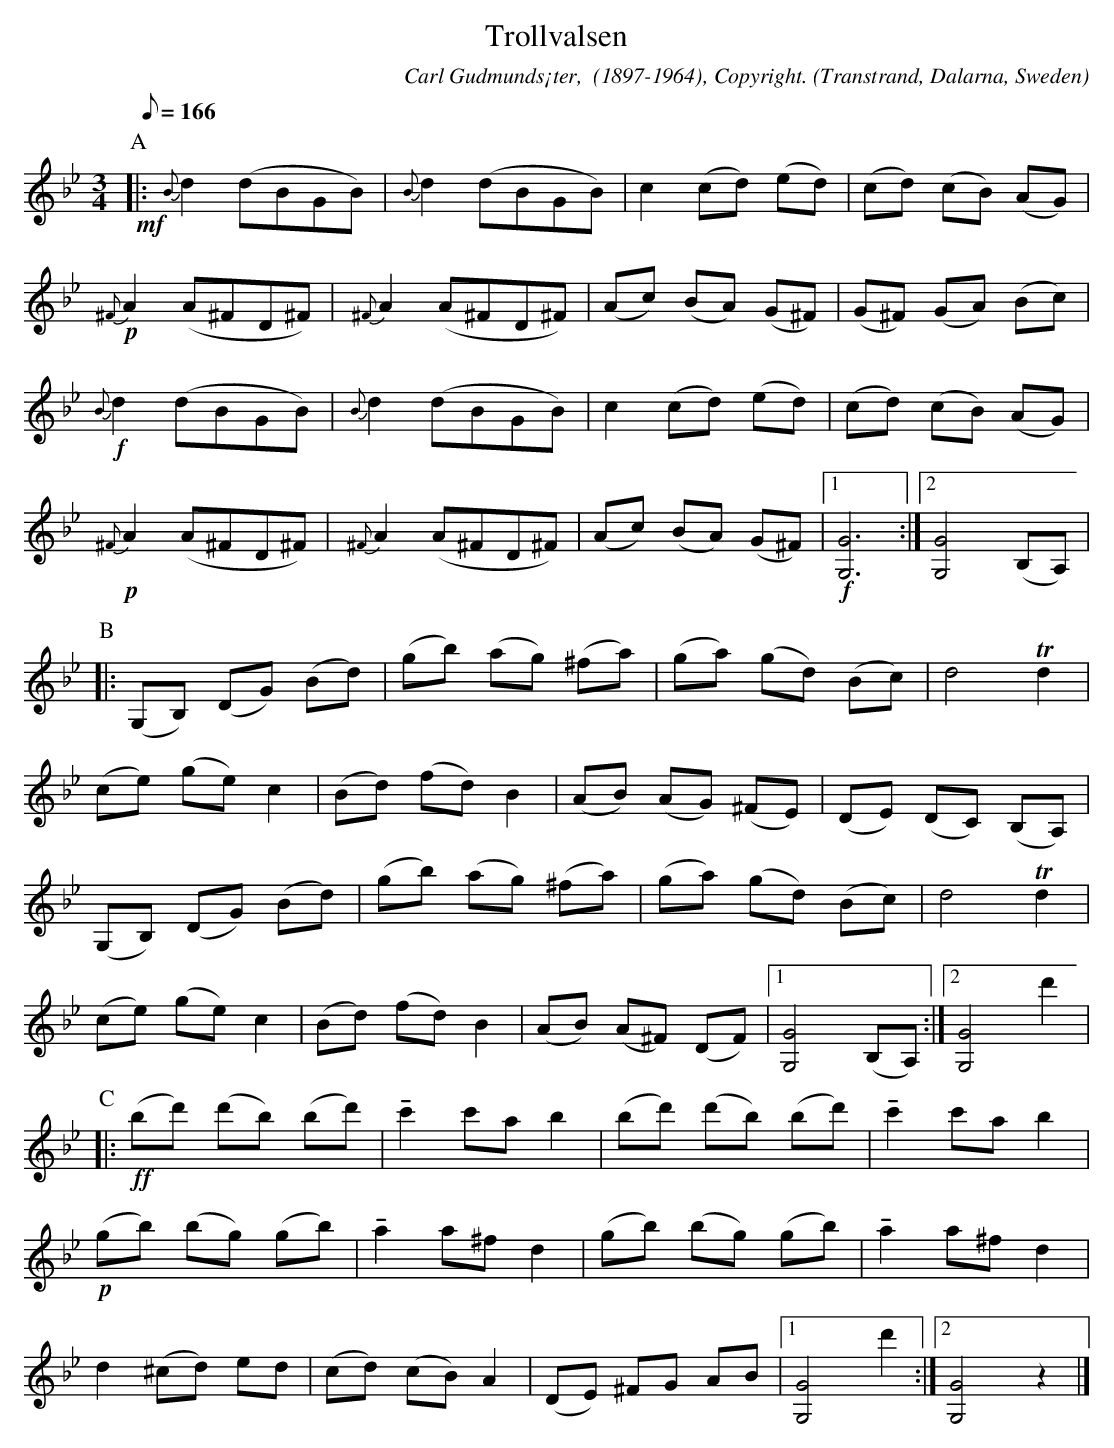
X:1
T: Trollvalsen
O: Transtrand, Dalarna, Sweden
M: 3/4
C: Carl Gudmunds¡ter,  (1897-1964), Copyright.
Q:166 Allegro
K: Gm
P:A
+mf+ |: {B}d2 (dBGB) | {B}d2 (dBGB) | c2 (cd) (ed) | (cd) (cB) (AG) |
+p+ {^F}A2 (A^FD^F) | {^F}A2 (A^FD^F) | (Ac) (BA) (G^F) | (G^F) (GA) (Bc) |
+f+ {B}d2 (dBGB) | {B}d2 (dBGB) |  c2 (cd) (ed) | (cd) (cB) (AG) |
+p+ {^F}A2 (A^FD^F) | {^F}A2 (A^FD^F) | (Ac) (BA) (G^F) |1 +f+ [G6G,6] :|2 [G4G,4] (B,A,)|
P:B
|: (G,B,) (DG) (Bd) | (gb) (ag) (^fa) | (ga) (gd) (Bc) | d4 Td2 |
(ce) (ge) c2 | (Bd) (fd) B2 | (AB) (AG) (^FE) | (DE) (DC) (B,A,) |
(G,B,) (DG) (Bd) | (gb) (ag) (^fa) | (ga) (gd) (Bc) | d4 Td2 |
(ce) (ge) c2 | (Bd) (fd) B2 | (AB) (A^F) (DF) |1 [G4G,4] (B,A,) :|2 [G4G,4] d'2|
P:C
|: +ff+ (bd') (d'b) (bd') | !tenuto!c'2 c'a b2 | (bd') (d'b) (bd') | !tenuto! c'2 c'a b2 |
+p+ (gb) (bg) (gb) | !tenuto! a2 a^f d2 | (gb) (bg) (gb) | !tenuto! a2 a^f d2 |
d2 (^cd) ed | (cd) (cB) A2 | (DE) ^FG AB |1 [G4G,4] d'2 :|2 [G4G,4] z2 |]
